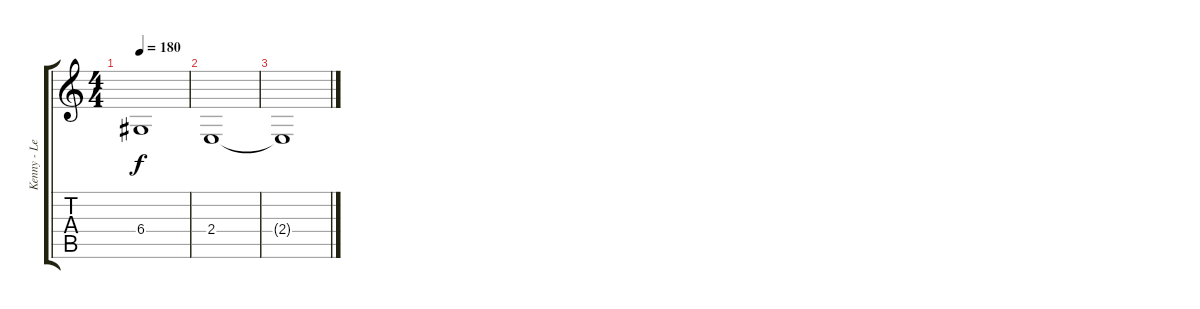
\track ("Kenny - Lead Vocals" "Kenny - Le") {instrument altosax}
\staff {score tabs}
\tuning (E4 B3 G3 D3 A2 E2) {hide}
\ts (4 4)
\tempo 180
\clef g2
\ks c
6.4{t}.1{dy f} |
2.4.1 |
2.4{t}.1
